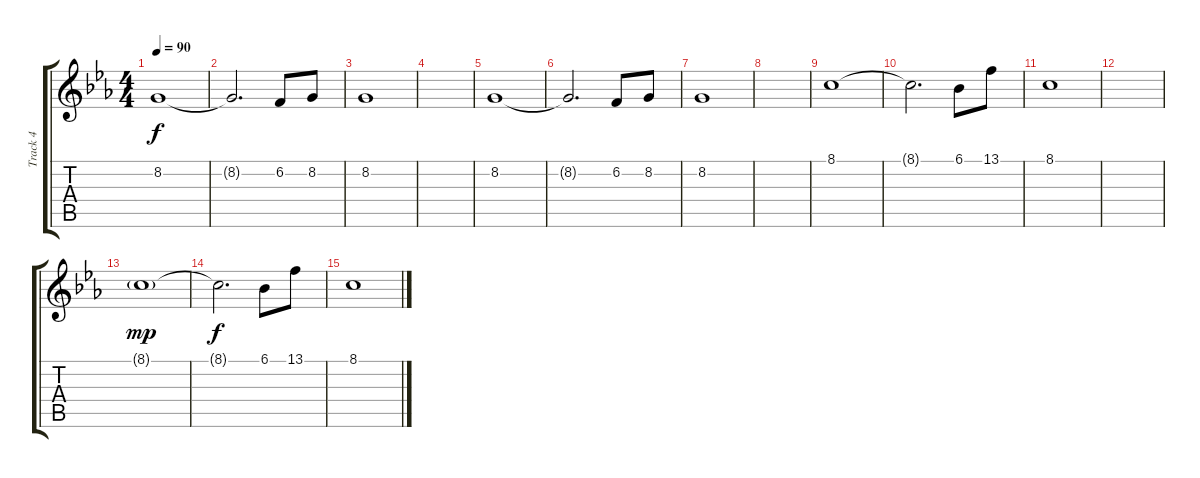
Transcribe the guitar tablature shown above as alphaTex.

\track ("Track 4" "Track 4") {instrument fx1rain}
\staff {score tabs}
\tuning (E4 B3 G3 D3 A2 E2) {hide}
\ts (4 4)
\tempo 90
\clef g2
\ks cminor
8.2.1{dy f} |
8.2{t}.2{d} 6.2.8 8.2.8 |
8.2.1 |
|
8.2.1 |
8.2{t}.2{d} 6.2.8 8.2.8 |
8.2.1 |
|
8.1.1 |
8.1{t}.2{d} 6.1.8 13.1.8 |
8.1.1 |
|
8.1{g}.1{dy mp} |
8.1{t}.2{d dy f} 6.1.8 13.1.8 |
8.1.1
